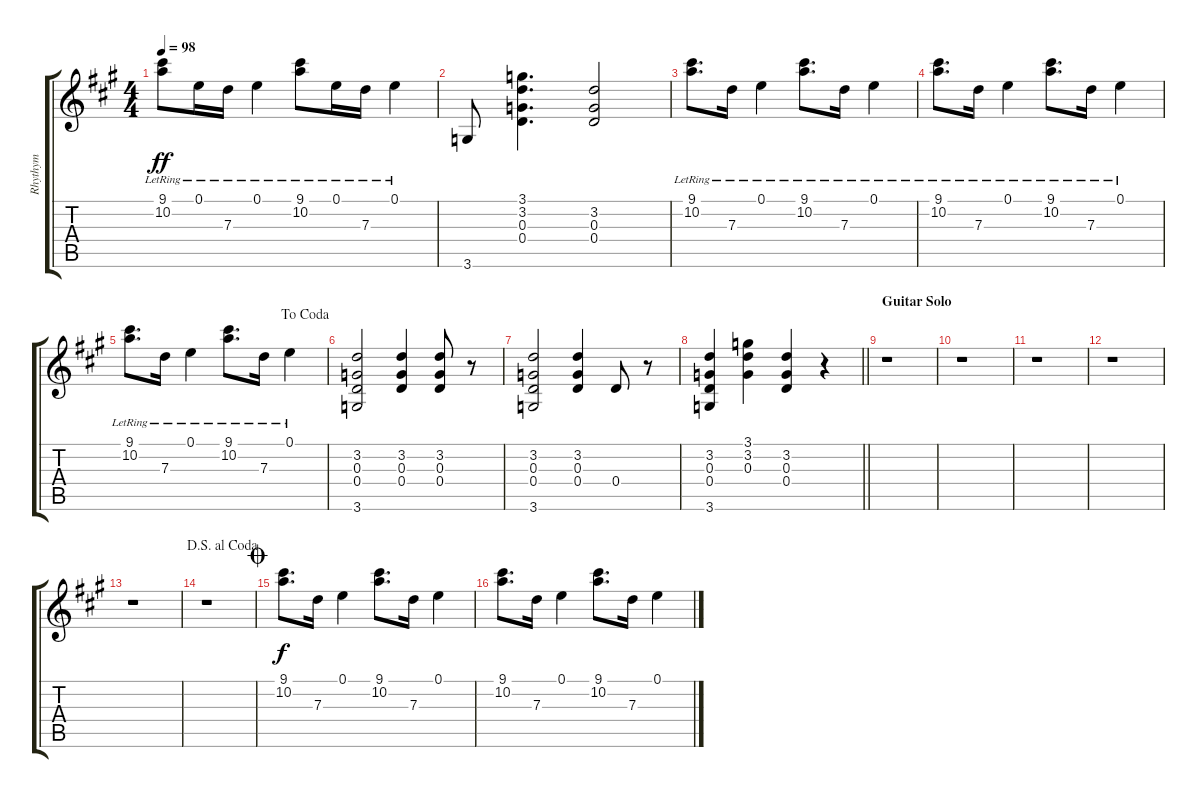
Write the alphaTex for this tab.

\track ("Rhythym" "Rhythym") {instrument electricguitarjazz}
\staff {score tabs}
\tuning (E4 B3 G3 D3 A2 E2) {hide}
\ts (4 4)
\tempo 98
\clef g2
\ks a
(9.1{lr} 10.2{lr}).8{dy ff} 0.1{lr}.16 7.3{lr}.16 0.1{lr}.4 (9.1{lr} 10.2{lr}).8 0.1{lr}.16 7.3{lr}.16 0.1{lr}.4 |
3.6.8 (3.1 3.2 0.3 0.4).4{d} (3.2 0.3 0.4).2 |
(9.1{lr} 10.2{lr}).8{d} 7.3{lr}.16 0.1{lr}.4 (9.1{lr} 10.2{lr}).8{d} 7.3{lr}.16 0.1{lr}.4 |
(9.1{lr} 10.2{lr}).8{d} 7.3{lr}.16 0.1{lr}.4 (9.1{lr} 10.2{lr}).8{d} 7.3{lr}.16 0.1{lr}.4 |
\jump dacoda
(9.1{lr} 10.2{lr}).8{d} 7.3{lr}.16 0.1{lr}.4 (9.1{lr} 10.2{lr}).8{d} 7.3{lr}.16 0.1{lr}.4 |
(3.2 0.3 0.4 3.6).2 (3.2 0.3 0.4).4 (3.2 0.3 0.4).8 r.8 |
(3.2 0.3 0.4 3.6).2 (3.2 0.3 0.4).4 0.4.8 r.8 |
\barLineRight lightlight
(3.2 0.3 0.4 3.6).4 (3.1 3.2 0.3).4 (3.2 0.3 0.4).4 r.4 |
\section ("" "Guitar Solo")
r.1 |
r.1 |
r.1 |
r.1 |
r.1 |
\jump dalsegnoalcoda
r.1 |
\jump coda
(9.1 10.2).8{d dy f} 7.3.16 0.1.4 (9.1 10.2).8{d} 7.3.16 0.1.4 |
(9.1 10.2).8{d} 7.3.16 0.1.4 (9.1 10.2).8{d} 7.3.16 0.1.4
